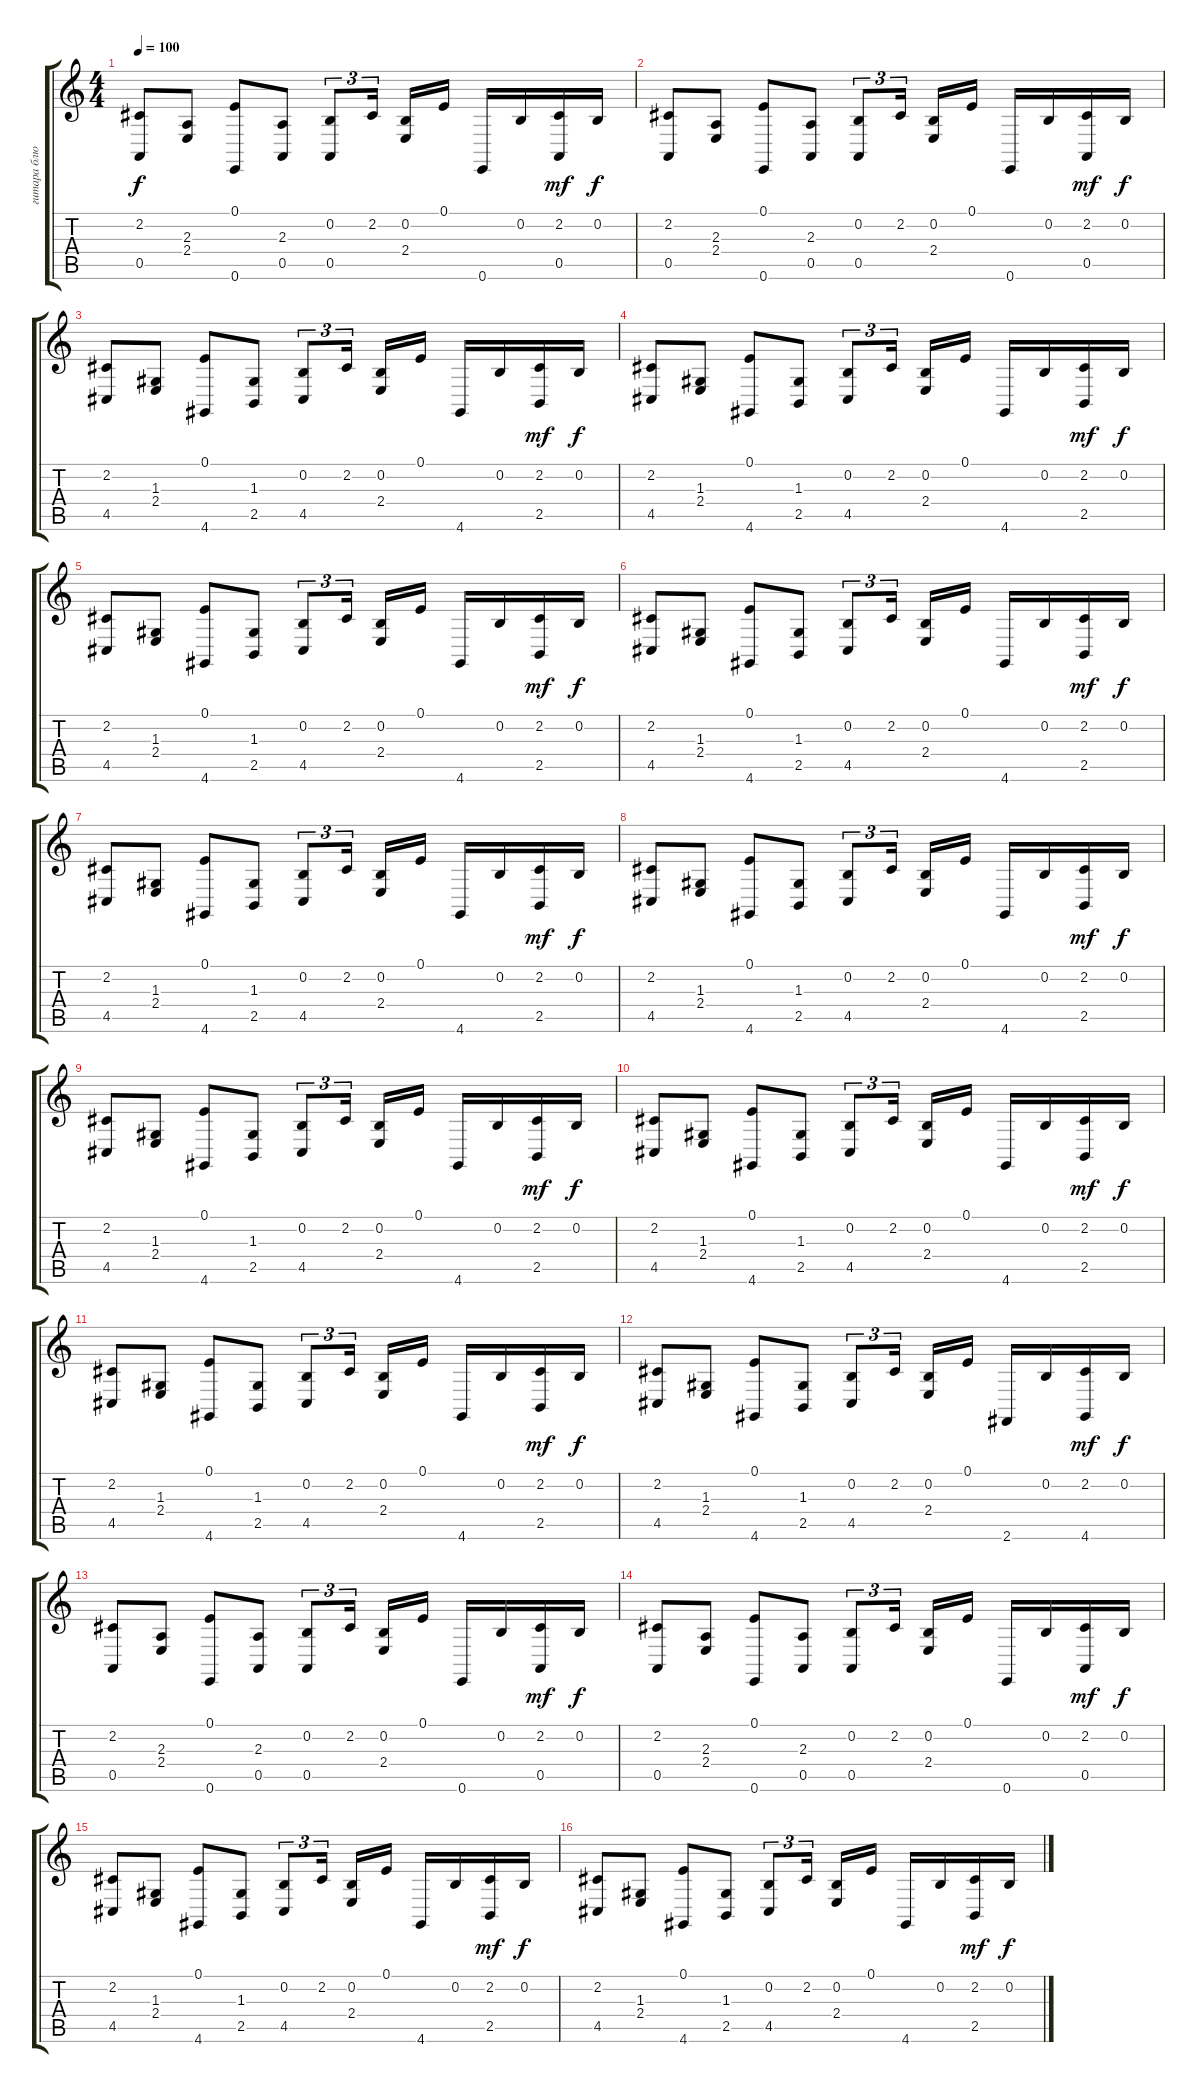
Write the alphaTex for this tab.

\track ("гитара блюз" "гитара блю") {instrument honkytonkpiano}
\staff {score tabs}
\tuning (E4 B3 G3 D3 A2 E2) {hide}
\ts (4 4)
\tempo 100
\clef g2
\ks c
(2.2 0.5).8{dy f} (2.3 2.4).8 (0.1 0.6).8 (2.3 0.5).8 (0.2 0.5).8{tu (3 2)} 2.2.16{tu (3 2) beam splitsecondary} (0.2 2.4).16 0.1.16 0.6.16 0.2.16 (2.2 0.5).16{dy mf} 0.2.16{dy f} |
(2.2 0.5).8 (2.3 2.4).8 (0.1 0.6).8 (2.3 0.5).8 (0.2 0.5).8{tu (3 2)} 2.2.16{tu (3 2) beam splitsecondary} (0.2 2.4).16 0.1.16 0.6.16 0.2.16 (2.2 0.5).16{dy mf} 0.2.16{dy f} |
(2.2 4.5).8 (1.3 2.4).8 (0.1 4.6).8 (1.3 2.5).8 (0.2 4.5).8{tu (3 2)} 2.2.16{tu (3 2) beam splitsecondary} (0.2 2.4).16 0.1.16 4.6.16 0.2.16 (2.2 2.5).16{dy mf} 0.2.16{dy f} |
(2.2 4.5).8 (1.3 2.4).8 (0.1 4.6).8 (1.3 2.5).8 (0.2 4.5).8{tu (3 2)} 2.2.16{tu (3 2) beam splitsecondary} (0.2 2.4).16 0.1.16 4.6.16 0.2.16 (2.2 2.5).16{dy mf} 0.2.16{dy f} |
(2.2 4.5).8 (1.3 2.4).8 (0.1 4.6).8 (1.3 2.5).8 (0.2 4.5).8{tu (3 2)} 2.2.16{tu (3 2) beam splitsecondary} (0.2 2.4).16 0.1.16 4.6.16 0.2.16 (2.2 2.5).16{dy mf} 0.2.16{dy f} |
(2.2 4.5).8 (1.3 2.4).8 (0.1 4.6).8 (1.3 2.5).8 (0.2 4.5).8{tu (3 2)} 2.2.16{tu (3 2) beam splitsecondary} (0.2 2.4).16 0.1.16 4.6.16 0.2.16 (2.2 2.5).16{dy mf} 0.2.16{dy f} |
(2.2 4.5).8 (1.3 2.4).8 (0.1 4.6).8 (1.3 2.5).8 (0.2 4.5).8{tu (3 2)} 2.2.16{tu (3 2) beam splitsecondary} (0.2 2.4).16 0.1.16 4.6.16 0.2.16 (2.2 2.5).16{dy mf} 0.2.16{dy f} |
(2.2 4.5).8 (1.3 2.4).8 (0.1 4.6).8 (1.3 2.5).8 (0.2 4.5).8{tu (3 2)} 2.2.16{tu (3 2) beam splitsecondary} (0.2 2.4).16 0.1.16 4.6.16 0.2.16 (2.2 2.5).16{dy mf} 0.2.16{dy f} |
(2.2 4.5).8 (1.3 2.4).8 (0.1 4.6).8 (1.3 2.5).8 (0.2 4.5).8{tu (3 2)} 2.2.16{tu (3 2) beam splitsecondary} (0.2 2.4).16 0.1.16 4.6.16 0.2.16 (2.2 2.5).16{dy mf} 0.2.16{dy f} |
(2.2 4.5).8 (1.3 2.4).8 (0.1 4.6).8 (1.3 2.5).8 (0.2 4.5).8{tu (3 2)} 2.2.16{tu (3 2) beam splitsecondary} (0.2 2.4).16 0.1.16 4.6.16 0.2.16 (2.2 2.5).16{dy mf} 0.2.16{dy f} |
(2.2 4.5).8 (1.3 2.4).8 (0.1 4.6).8 (1.3 2.5).8 (0.2 4.5).8{tu (3 2)} 2.2.16{tu (3 2) beam splitsecondary} (0.2 2.4).16 0.1.16 4.6.16 0.2.16 (2.2 2.5).16{dy mf} 0.2.16{dy f} |
(2.2 4.5).8 (1.3 2.4).8 (0.1 4.6).8 (1.3 2.5).8 (0.2 4.5).8{tu (3 2)} 2.2.16{tu (3 2) beam splitsecondary} (0.2 2.4).16 0.1.16 2.6.16 0.2.16 (2.2 4.6).16{dy mf} 0.2.16{dy f} |
(2.2 0.5).8 (2.3 2.4).8 (0.1 0.6).8 (2.3 0.5).8 (0.2 0.5).8{tu (3 2)} 2.2.16{tu (3 2) beam splitsecondary} (0.2 2.4).16 0.1.16 0.6.16 0.2.16 (2.2 0.5).16{dy mf} 0.2.16{dy f} |
(2.2 0.5).8 (2.3 2.4).8 (0.1 0.6).8 (2.3 0.5).8 (0.2 0.5).8{tu (3 2)} 2.2.16{tu (3 2) beam splitsecondary} (0.2 2.4).16 0.1.16 0.6.16 0.2.16 (2.2 0.5).16{dy mf} 0.2.16{dy f} |
(2.2 4.5).8 (1.3 2.4).8 (0.1 4.6).8 (1.3 2.5).8 (0.2 4.5).8{tu (3 2)} 2.2.16{tu (3 2) beam splitsecondary} (0.2 2.4).16 0.1.16 4.6.16 0.2.16 (2.2 2.5).16{dy mf} 0.2.16{dy f} |
(2.2 4.5).8 (1.3 2.4).8 (0.1 4.6).8 (1.3 2.5).8 (0.2 4.5).8{tu (3 2)} 2.2.16{tu (3 2) beam splitsecondary} (0.2 2.4).16 0.1.16 4.6.16 0.2.16 (2.2 2.5).16{dy mf} 0.2.16{dy f}
